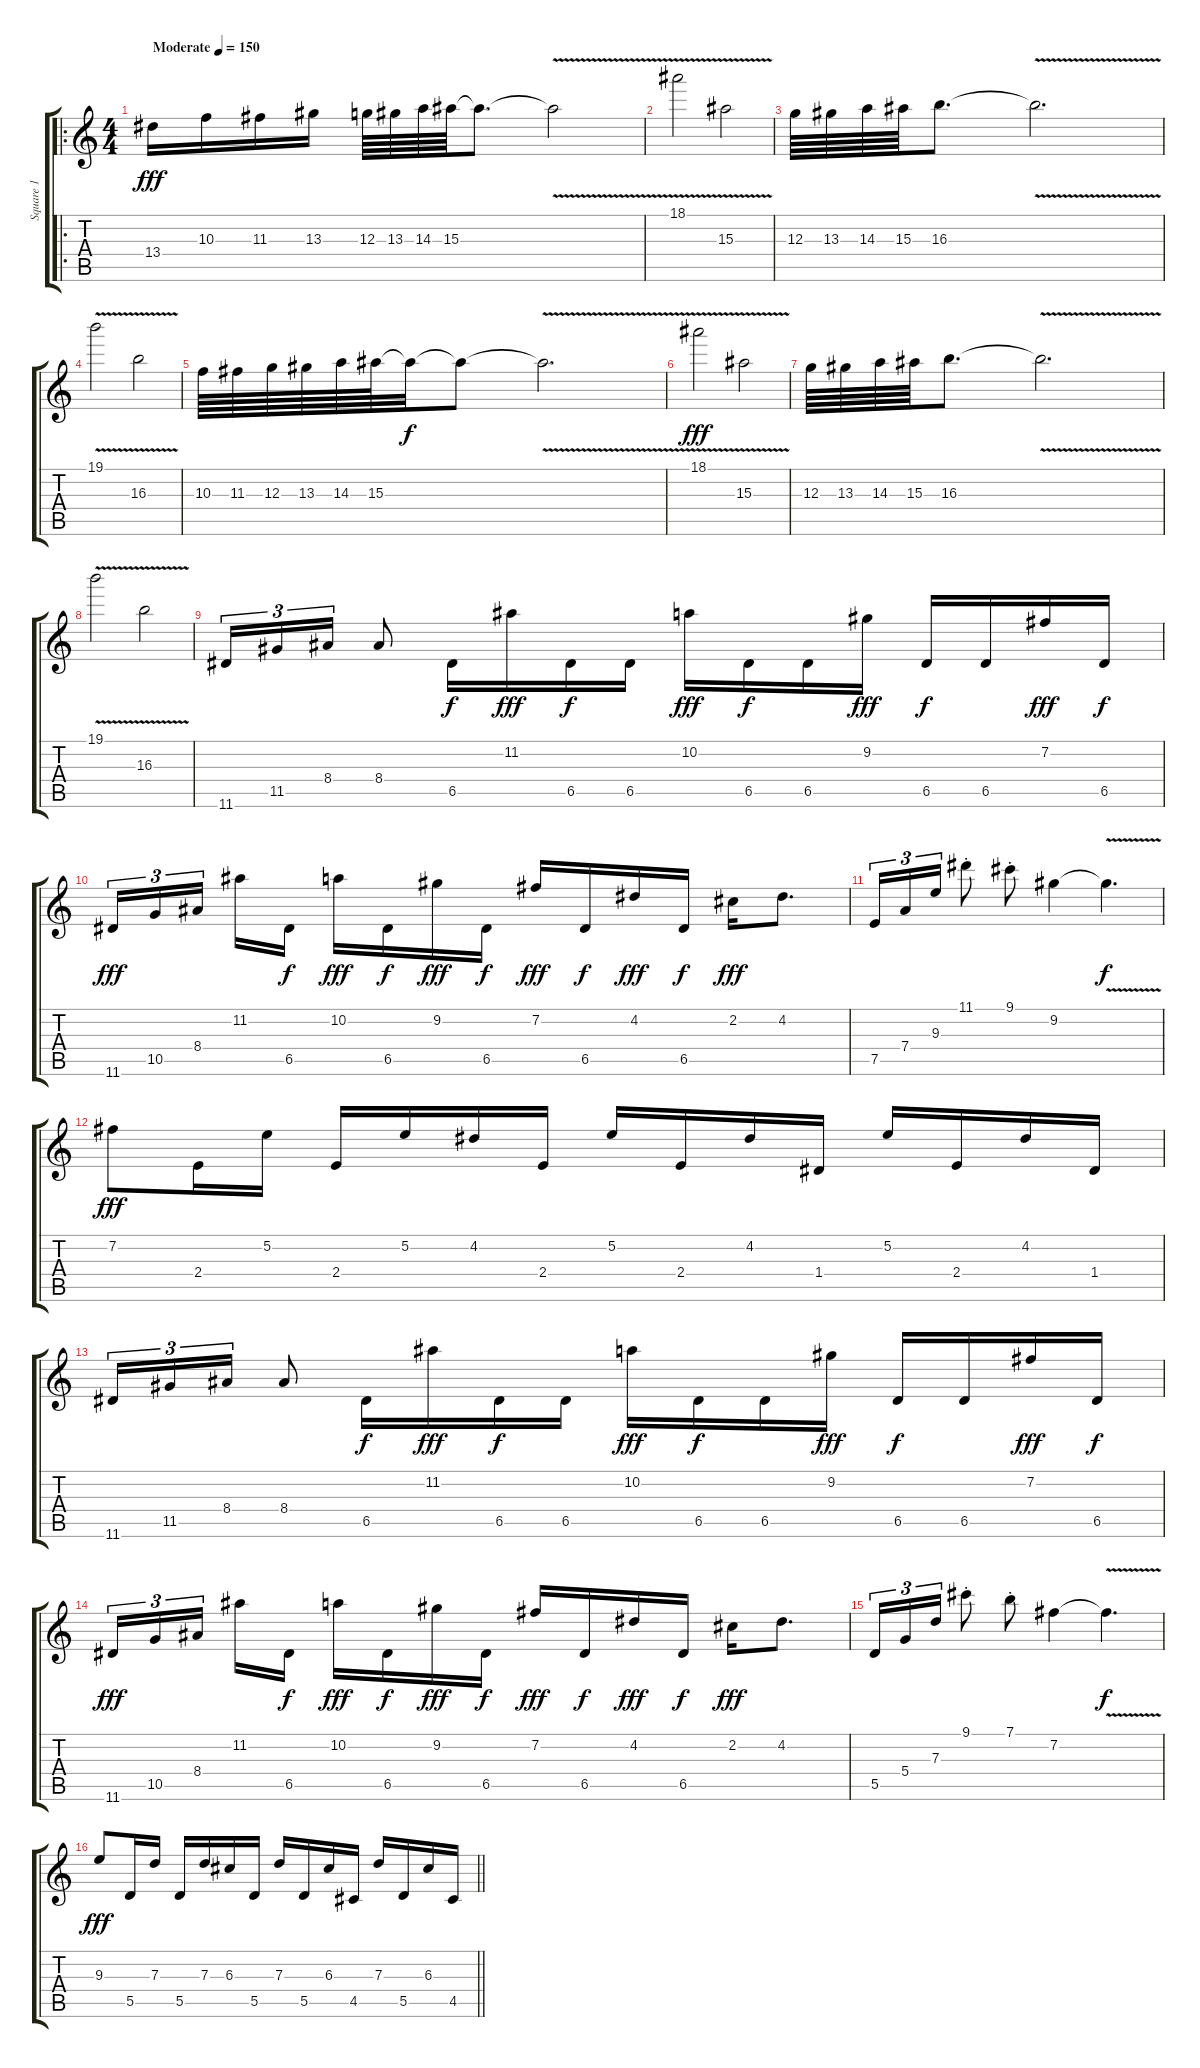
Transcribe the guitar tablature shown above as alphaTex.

\track ("Square 1" "Square 1") {instrument electricguitarjazz}
\staff {score tabs}
\tuning (E4 B3 G3 D3 A2 E2) {hide}
\ro
\ts (4 4)
\tempo (150 "Moderate")
\clef g2
\ks c
13.4.16{dy fff instrument electricguitarjazz} 10.3.16 11.3.16 13.3.16 12.3.64 13.3.64 14.3.64 15.3.64 15.3{t}.8{d} 15.3{v t}.2 |
18.1{v}.2 15.3{v}.2 |
12.3.64 13.3.64 14.3.64 15.3.64 16.3.8{d} 16.3{v t}.2{d} |
19.1{v}.2 16.3{v}.2 |
10.3.64 11.3.64 12.3.64 13.3.64 14.3.64 15.3.64 15.3{t}.32{dy f} 15.3{t}.8 15.3{v t}.2{d} |
18.1{v}.2{dy fff} 15.3{v}.2 |
12.3.64 13.3.64 14.3.64 15.3.64 16.3.8{d} 16.3{v t}.2{d} |
19.1{v}.2 16.3{v}.2 |
11.6.16{tu (3 2)} 11.5.16{tu (3 2)} 8.4.16{tu (3 2)} 8.4.8 6.5.16{dy f} 11.2.16{dy fff} 6.5.16{dy f} 6.5.16 10.2.16{dy fff} 6.5.16{dy f} 6.5.16 9.2.16{dy fff} 6.5.16{dy f} 6.5.16 7.2.16{dy fff} 6.5.16{dy f} |
11.6.16{tu (3 2) dy fff} 10.5.16{tu (3 2)} 8.4.16{tu (3 2) beam splitsecondary} 11.2.16 6.5.16{dy f} 10.2.16{dy fff} 6.5.16{dy f} 9.2.16{dy fff} 6.5.16{dy f} 7.2.16{dy fff} 6.5.16{dy f} 4.2.16{dy fff} 6.5.16{dy f} 2.2.16{dy fff} 4.2.8{d} |
7.5.16{tu (3 2)} 7.4.16{tu (3 2)} 9.3.16{tu (3 2)} 11.1{st}.8 9.1{st}.8 9.2.4 9.2{v t}.4{d dy f} |
7.2.8{dy fff} 2.4.16 5.2.16 2.4.16 5.2.16 4.2.16 2.4.16 5.2.16 2.4.16 4.2.16 1.4.16 5.2.16 2.4.16 4.2.16 1.4.16 |
11.6.16{tu (3 2)} 11.5.16{tu (3 2)} 8.4.16{tu (3 2)} 8.4.8 6.5.16{dy f} 11.2.16{dy fff} 6.5.16{dy f} 6.5.16 10.2.16{dy fff} 6.5.16{dy f} 6.5.16 9.2.16{dy fff} 6.5.16{dy f} 6.5.16 7.2.16{dy fff} 6.5.16{dy f} |
11.6.16{tu (3 2) dy fff} 10.5.16{tu (3 2)} 8.4.16{tu (3 2) beam splitsecondary} 11.2.16 6.5.16{dy f} 10.2.16{dy fff} 6.5.16{dy f} 9.2.16{dy fff} 6.5.16{dy f} 7.2.16{dy fff} 6.5.16{dy f} 4.2.16{dy fff} 6.5.16{dy f} 2.2.16{dy fff} 4.2.8{d} |
5.5.16{tu (3 2)} 5.4.16{tu (3 2)} 7.3.16{tu (3 2)} 9.1{st}.8 7.1{st}.8 7.2.4 7.2{v t}.4{d dy f} |
\barLineRight lightlight
9.3.8{dy fff} 5.5.16 7.3.16 5.5.16 7.3.16 6.3.16 5.5.16 7.3.16 5.5.16 6.3.16 4.5.16 7.3.16 5.5.16 6.3.16 4.5.16
